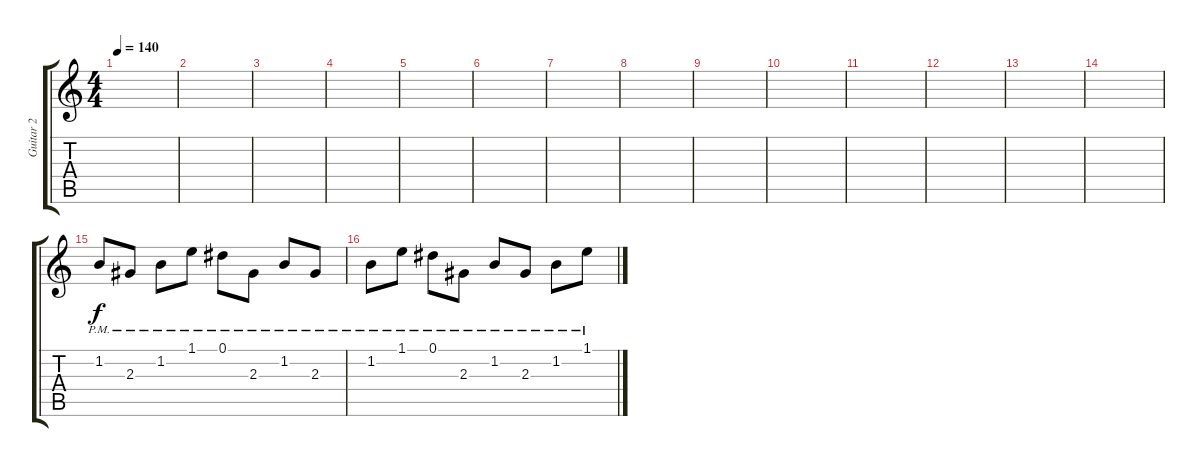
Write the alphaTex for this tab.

\track ("Guitar 2" "Guitar 2") {instrument distortionguitar}
\staff {score tabs}
\tuning (Eb4 Bb3 Gb3 Db3 Ab2 Eb2) {hide}
\ts (4 4)
\tempo 140
\clef g2
\ks c
|
|
|
|
|
|
|
|
|
|
|
|
|
|
1.2{pm}.8 2.3{pm}.8 1.2{pm}.8 1.1{pm}.8 0.1{pm}.8 2.3{pm}.8 1.2{pm}.8 2.3{pm}.8 |
1.2{pm}.8 1.1{pm}.8 0.1{pm}.8 2.3{pm}.8 1.2{pm}.8 2.3{pm}.8 1.2{pm}.8 1.1{pm}.8
